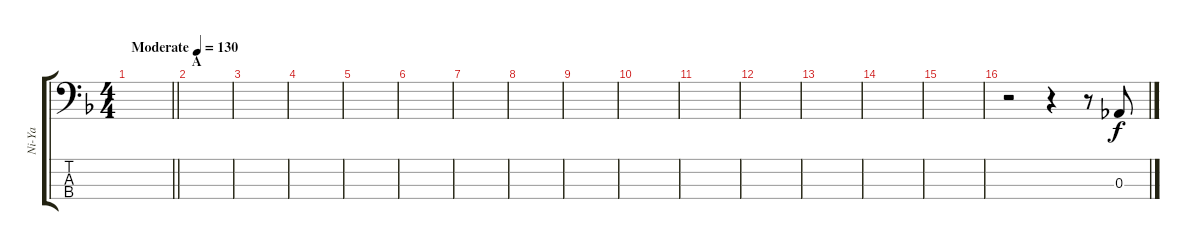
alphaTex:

\track ("Ni-Ya" "Ni-Ya") {instrument electricbasspick}
\staff {score tabs}
\tuning (Gb2 Db2 Ab1 Eb1) {hide}
\ts (4 4)
\tempo (130 "Moderate")
\clef f4
\barLineRight lightlight
\ks f
|
\section ("" "A")
|
|
|
|
|
|
|
|
|
|
|
|
|
|
r.2 r.4 r.8 0.3.8
